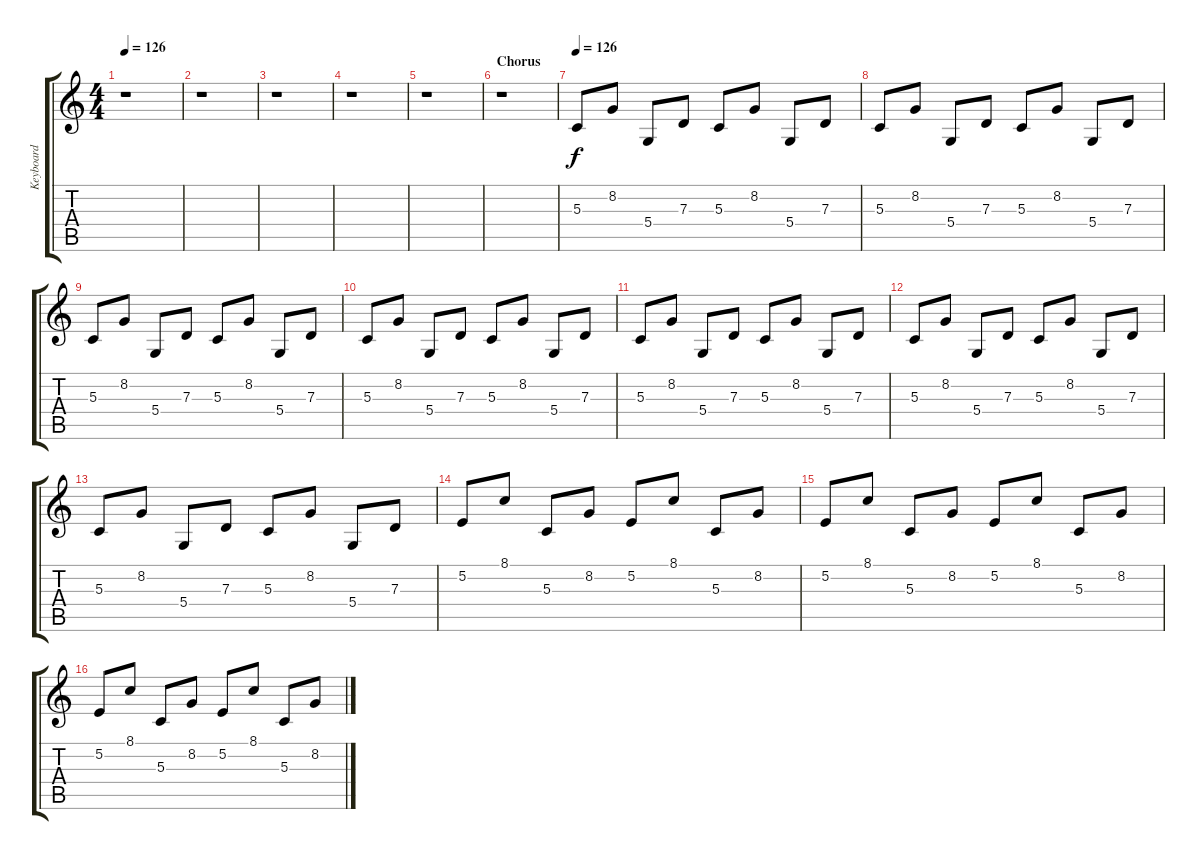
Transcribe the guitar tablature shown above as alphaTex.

\track ("Keyboard" "Keyboard") {instrument synthbrass1}
\staff {score tabs}
\tuning (E4 B3 G3 D3 A2 E2) {hide}
\ts (4 4)
\tempo 126
\clef g2
\ks c
r.1{dy f} |
r.1 |
r.1 |
r.1 |
r.1 |
\section ("" "Chorus")
r.1 |
\tempo 126
5.3.8 8.2.8 5.4.8 7.3.8 5.3.8 8.2.8 5.4.8 7.3.8 |
5.3.8 8.2.8 5.4.8 7.3.8 5.3.8 8.2.8 5.4.8 7.3.8 |
5.3.8 8.2.8 5.4.8 7.3.8 5.3.8 8.2.8 5.4.8 7.3.8 |
5.3.8 8.2.8 5.4.8 7.3.8 5.3.8 8.2.8 5.4.8 7.3.8 |
5.3.8 8.2.8 5.4.8 7.3.8 5.3.8 8.2.8 5.4.8 7.3.8 |
5.3.8 8.2.8 5.4.8 7.3.8 5.3.8 8.2.8 5.4.8 7.3.8 |
5.3.8 8.2.8 5.4.8 7.3.8 5.3.8 8.2.8 5.4.8 7.3.8 |
\section ("" "")
5.2.8 8.1.8 5.3.8 8.2.8 5.2.8 8.1.8 5.3.8 8.2.8 |
5.2.8 8.1.8 5.3.8 8.2.8 5.2.8 8.1.8 5.3.8 8.2.8 |
5.2.8 8.1.8 5.3.8 8.2.8 5.2.8 8.1.8 5.3.8 8.2.8
